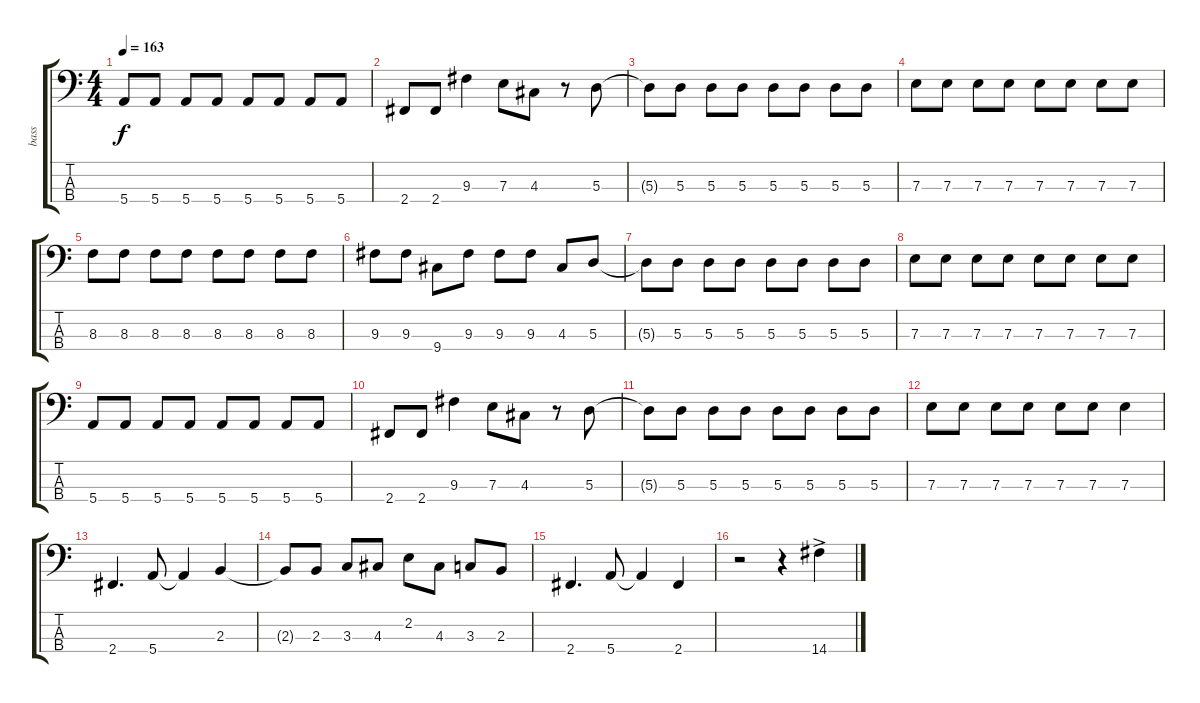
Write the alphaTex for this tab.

\track ("bass" "bass") {instrument electricbasspick}
\staff {score tabs}
\tuning (G2 D2 A1 E1) {hide}
\ts (4 4)
\tempo 163
\clef f4
\ks c
5.4.8{dy f} 5.4.8 5.4.8 5.4.8 5.4.8 5.4.8 5.4.8 5.4.8 |
2.4.8 2.4.8 9.3.4 7.3.8 4.3.8 r.8 5.3.8 |
5.3{t}.8 5.3.8 5.3.8 5.3.8 5.3.8 5.3.8 5.3.8 5.3.8 |
7.3.8 7.3.8 7.3.8 7.3.8 7.3.8 7.3.8 7.3.8 7.3.8 |
8.3.8 8.3.8 8.3.8 8.3.8 8.3.8 8.3.8 8.3.8 8.3.8 |
9.3.8 9.3.8 9.4.8 9.3.8 9.3.8 9.3.8 4.3.8 5.3.8 |
5.3{t}.8 5.3.8 5.3.8 5.3.8 5.3.8 5.3.8 5.3.8 5.3.8 |
7.3.8 7.3.8 7.3.8 7.3.8 7.3.8 7.3.8 7.3.8 7.3.8 |
5.4.8 5.4.8 5.4.8 5.4.8 5.4.8 5.4.8 5.4.8 5.4.8 |
2.4.8 2.4.8 9.3.4 7.3.8 4.3.8 r.8 5.3.8 |
5.3{t}.8 5.3.8 5.3.8 5.3.8 5.3.8 5.3.8 5.3.8 5.3.8 |
7.3.8 7.3.8 7.3.8 7.3.8 7.3.8 7.3.8 7.3.4 |
2.4.4{d} 5.4.8 5.4{t}.4 2.3.4 |
2.3{t}.8 2.3.8 3.3.8 4.3.8 2.2.8 4.3.8 3.3.8 2.3.8 |
2.4.4{d} 5.4.8 5.4{t}.4 2.4.4 |
r.2 r.4 14.4{ss ac}.4
